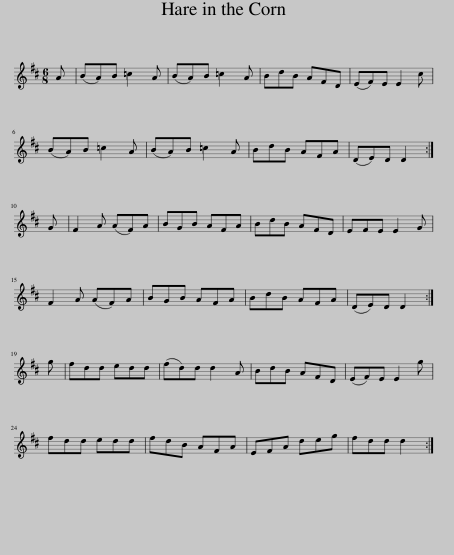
X:1
L:1/8
M:6/8
I:linebreak $
K:D
V:1 treble
V:1
 A | (BA)B =c2 A | (BA)B =c2 A | BdB AFD | (EF)E E2 c |$ %5
 (BA)B =c2 A | (BA)B =c2 A | BdB AFA | (DE)D D2 :|$ G | %10
 F2 A (AF)A | BGB AFA | BdB AFD | EFE E2 G |$ F2 A (AF)A | %15
 BGB AFA | BdB AFA | (DE)D D2 :|$ g | fdd edd | %20
 (fd)d d2 A | BdB AFD | (EF)E E2 g |$ fdd edd | fdB AFA | %25
 EFA deg | fdd d2 :| %27
